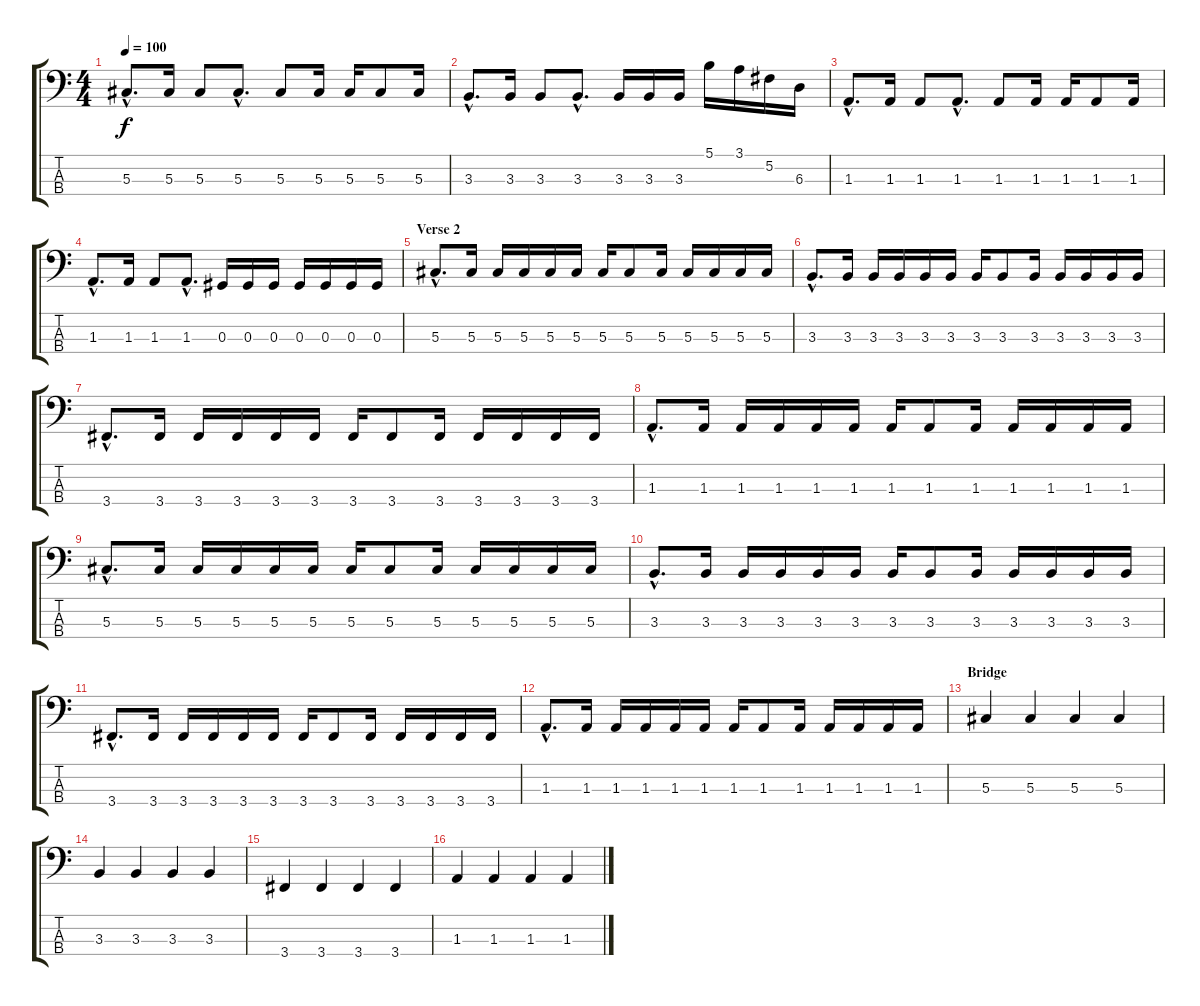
\track "" {instrument electricbasspick}
\staff {score tabs}
\tuning (Gb2 Db2 Ab1 Eb1) {hide}
\ts (4 4)
\tempo 100
\clef f4
\ks c
5.3{hac}.8{d dy f} 5.3.16 5.3.8 5.3{hac}.8{d} 5.3.8 5.3.16 5.3.16 5.3.8 5.3.16 |
3.3{hac}.8{d} 3.3.16 3.3.8 3.3{hac}.8{d} 3.3.16 3.3.16 3.3.16 5.1.16 3.1.16 5.2.16 6.3.16 |
1.3{hac}.8{d} 1.3.16 1.3.8 1.3{hac}.8{d} 1.3.8 1.3.16 1.3.16 1.3.8 1.3.16 |
1.3{hac}.8{d} 1.3.16 1.3.8 1.3{hac}.8{d} 0.3.16 0.3.16 0.3.16 0.3.16 0.3.16 0.3.16 0.3.16 |
\section ("" "Verse 2")
5.3{hac}.8{d} 5.3.16 5.3.16 5.3.16 5.3.16 5.3.16 5.3.16 5.3.8 5.3.16 5.3.16 5.3.16 5.3.16 5.3.16 |
3.3{hac}.8{d} 3.3.16 3.3.16 3.3.16 3.3.16 3.3.16 3.3.16 3.3.8 3.3.16 3.3.16 3.3.16 3.3.16 3.3.16 |
3.4{hac}.8{d} 3.4.16 3.4.16 3.4.16 3.4.16 3.4.16 3.4.16 3.4.8 3.4.16 3.4.16 3.4.16 3.4.16 3.4.16 |
1.3{hac}.8{d} 1.3.16 1.3.16 1.3.16 1.3.16 1.3.16 1.3.16 1.3.8 1.3.16 1.3.16 1.3.16 1.3.16 1.3.16 |
5.3{hac}.8{d} 5.3.16 5.3.16 5.3.16 5.3.16 5.3.16 5.3.16 5.3.8 5.3.16 5.3.16 5.3.16 5.3.16 5.3.16 |
3.3{hac}.8{d} 3.3.16 3.3.16 3.3.16 3.3.16 3.3.16 3.3.16 3.3.8 3.3.16 3.3.16 3.3.16 3.3.16 3.3.16 |
3.4{hac}.8{d} 3.4.16 3.4.16 3.4.16 3.4.16 3.4.16 3.4.16 3.4.8 3.4.16 3.4.16 3.4.16 3.4.16 3.4.16 |
1.3{hac}.8{d} 1.3.16 1.3.16 1.3.16 1.3.16 1.3.16 1.3.16 1.3.8 1.3.16 1.3.16 1.3.16 1.3.16 1.3.16 |
\section ("" "Bridge")
5.3.4 5.3.4 5.3.4 5.3.4 |
3.3.4 3.3.4 3.3.4 3.3.4 |
3.4.4 3.4.4 3.4.4 3.4.4 |
1.3.4 1.3.4 1.3.4 1.3.4
